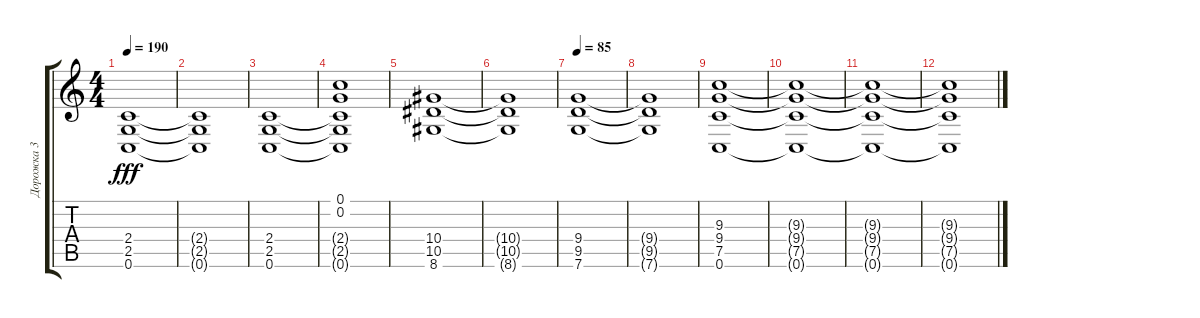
\track ("Дорожка 3" "Дорожка 3") {instrument distortionguitar}
\staff {score tabs}
\tuning (C4 G3 Eb3 Bb2 F2 C2) {hide}
\ts (4 4)
\tempo 190
\clef g2
\ks c
(2.4 2.5 0.6).1{dy fff} |
(2.4{t} 2.5{t} 0.6{t}).1 |
(2.4 2.5 0.6).1 |
(0.1 0.2 2.4{t} 2.5{t} 0.6{t}).1 |
(10.4 10.5 8.6).1 |
(10.4{t} 10.5{t} 8.6{t}).1 |
\tempo 85
(9.4 9.5 7.6).1 |
(9.4{t} 9.5{t} 7.6{t}).1 |
(9.3 9.4 7.5 0.6).1{volume 0} |
(9.3{t} 9.4{t} 7.5{t} 0.6{t}).1 |
(9.3{t} 9.4{t} 7.5{t} 0.6{t}).1 |
(9.3{t} 9.4{t} 7.5{t} 0.6{t}).1
